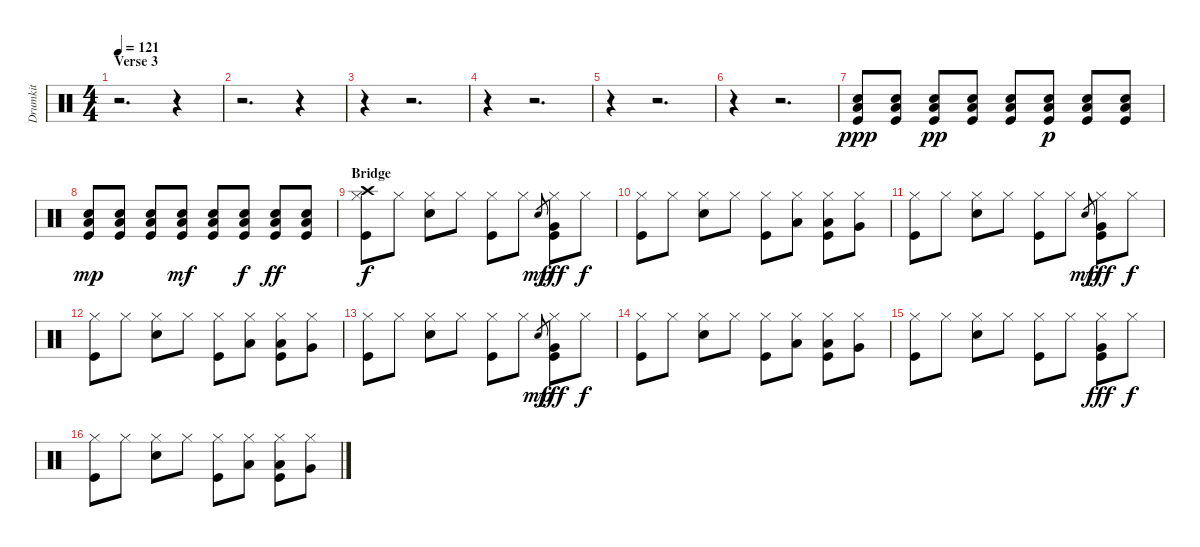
\track ("Drumkit" "Drumkit") {instrument percussion}
\staff {score}
\articulation defaults
\ts (4 4)
\section ("" "Verse 3")
\tempo 121
\clef neutral
\ks c
r.2{d dy f} r.4 |
r.2{d} r.4 |
r.4 r.2{d} |
r.4 r.2{d} |
r.4 r.2{d} |
r.4 r.2{d} |
("Low Floor Tom (hit)" "Snare (hit) 2" "Kick (hit)").8{dy ppp} ("Low Floor Tom (hit)" "Snare (hit) 2" "Kick (hit)").8 ("Low Floor Tom (hit)" "Snare (hit) 2" "Kick (hit)").8{dy pp} ("Low Floor Tom (hit)" "Snare (hit) 2" "Kick (hit)").8 ("Low Floor Tom (hit)" "Snare (hit) 2" "Kick (hit)").8 ("Low Floor Tom (hit)" "Snare (hit) 2" "Kick (hit)").8{dy p} ("Low Floor Tom (hit)" "Snare (hit) 2" "Kick (hit)").8 ("Low Floor Tom (hit)" "Snare (hit) 2" "Kick (hit)").8 |
("Low Floor Tom (hit)" "Snare (hit) 2" "Kick (hit)").8{dy mp} ("Low Floor Tom (hit)" "Snare (hit) 2" "Kick (hit)").8 ("Low Floor Tom (hit)" "Snare (hit) 2" "Kick (hit)").8 ("Low Floor Tom (hit)" "Snare (hit) 2" "Kick (hit)").8{dy mf} ("Low Floor Tom (hit)" "Snare (hit) 2" "Kick (hit)").8 ("Low Floor Tom (hit)" "Snare (hit) 2" "Kick (hit)").8{dy f} ("Low Floor Tom (hit)" "Snare (hit) 2" "Kick (hit)").8{dy ff} ("Low Floor Tom (hit)" "Snare (hit) 2" "Kick (hit)").8 |
\section ("" "Bridge")
("Crash high (hit)" "Hi-Hat (closed)" "Kick (hit)").8{dy f} "Hi-Hat (closed)".8 ("Hi-Hat (closed)" "Snare (hit) 2").8 "Hi-Hat (closed)".8 ("Hi-Hat (closed)" "Kick (hit)").8 "Hi-Hat (closed)".8 "Snare (hit)".8{gr dy mp} ("Hi-Hat (closed)" "Very Low Tom (hit)" "Kick (hit)").8{dy fff} "Hi-Hat (closed)".8{dy f} |
("Hi-Hat (closed)" "Kick (hit)").8 "Hi-Hat (closed)".8 ("Hi-Hat (closed)" "Snare (hit) 2").8 "Hi-Hat (closed)".8 ("Hi-Hat (closed)" "Kick (hit)").8 ("Hi-Hat (closed)" "Low Tom (hit)").8 ("Hi-Hat (closed)" "Low Floor Tom (hit)" "Kick (hit)").8 ("Hi-Hat (closed)" "Very Low Tom (hit)").8 |
("Hi-Hat (closed)" "Kick (hit)").8 "Hi-Hat (closed)".8 ("Hi-Hat (closed)" "Snare (hit) 2").8 "Hi-Hat (closed)".8 ("Hi-Hat (closed)" "Kick (hit)").8 "Hi-Hat (closed)".8 "Snare (hit)".8{gr dy mp} ("Hi-Hat (closed)" "Very Low Tom (hit)" "Kick (hit)").8{dy fff} "Hi-Hat (closed)".8{dy f} |
("Hi-Hat (closed)" "Kick (hit)").8 "Hi-Hat (closed)".8 ("Hi-Hat (closed)" "Snare (hit) 2").8 "Hi-Hat (closed)".8 ("Hi-Hat (closed)" "Kick (hit)").8 ("Hi-Hat (closed)" "Low Tom (hit)").8 ("Hi-Hat (closed)" "Low Floor Tom (hit)" "Kick (hit)").8 ("Hi-Hat (closed)" "Very Low Tom (hit)").8 |
("Hi-Hat (closed)" "Kick (hit)").8 "Hi-Hat (closed)".8 ("Hi-Hat (closed)" "Snare (hit) 2").8 "Hi-Hat (closed)".8 ("Hi-Hat (closed)" "Kick (hit)").8 "Hi-Hat (closed)".8 "Snare (hit)".8{gr dy mp} ("Hi-Hat (closed)" "Very Low Tom (hit)" "Kick (hit)").8{dy fff} "Hi-Hat (closed)".8{dy f} |
("Hi-Hat (closed)" "Kick (hit)").8 "Hi-Hat (closed)".8 ("Hi-Hat (closed)" "Snare (hit) 2").8 "Hi-Hat (closed)".8 ("Hi-Hat (closed)" "Kick (hit)").8 ("Hi-Hat (closed)" "Low Tom (hit)").8 ("Hi-Hat (closed)" "Low Floor Tom (hit)" "Kick (hit)").8 ("Hi-Hat (closed)" "Very Low Tom (hit)").8 |
("Hi-Hat (closed)" "Kick (hit)").8 "Hi-Hat (closed)".8 ("Hi-Hat (closed)" "Snare (hit) 2").8 "Hi-Hat (closed)".8 ("Hi-Hat (closed)" "Kick (hit)").8 "Hi-Hat (closed)".8 ("Hi-Hat (closed)" "Very Low Tom (hit)" "Kick (hit)").8{dy fff} "Hi-Hat (closed)".8{dy f} |
("Hi-Hat (closed)" "Kick (hit)").8 "Hi-Hat (closed)".8 ("Hi-Hat (closed)" "Snare (hit) 2").8 "Hi-Hat (closed)".8 ("Hi-Hat (closed)" "Kick (hit)").8 ("Hi-Hat (closed)" "Low Tom (hit)").8 ("Hi-Hat (closed)" "Low Floor Tom (hit)" "Kick (hit)").8 ("Hi-Hat (closed)" "Very Low Tom (hit)").8
